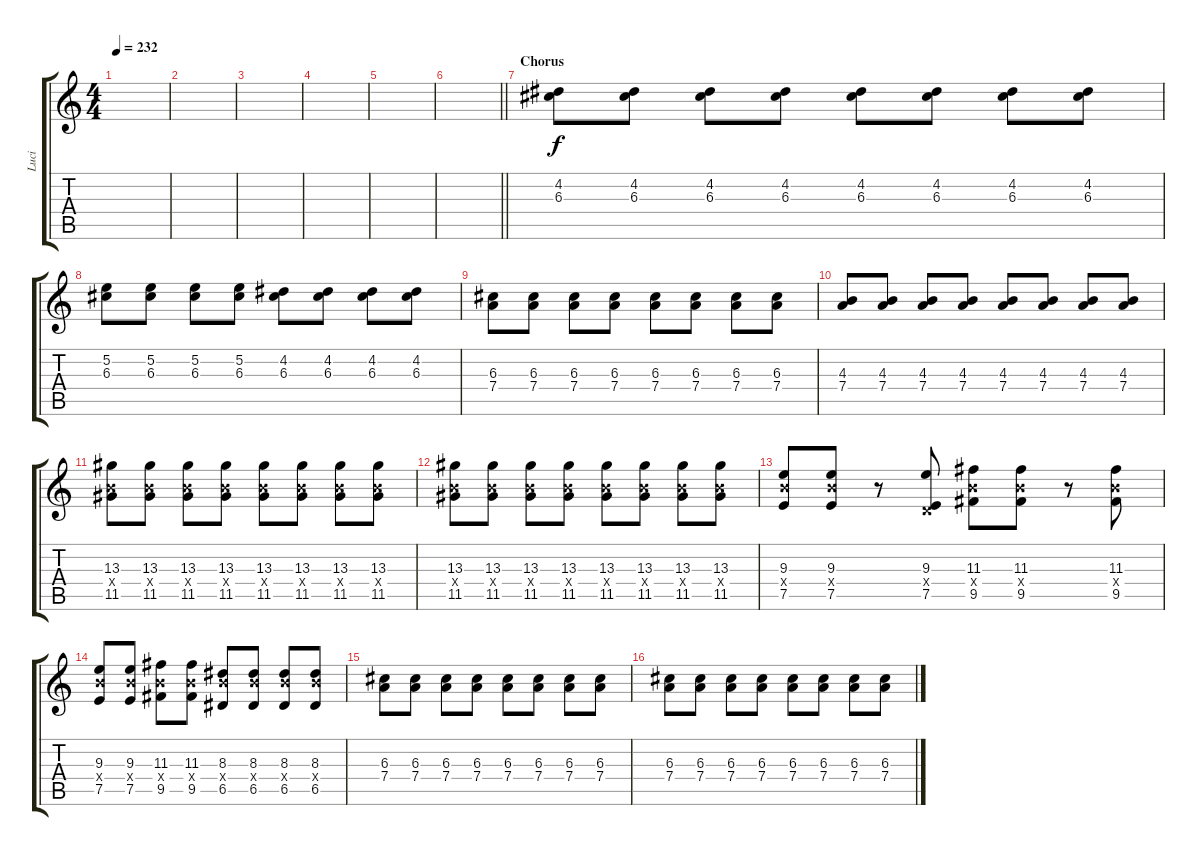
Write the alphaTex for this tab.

\track ("Luci" "Luci") {instrument acousticguitarsteel}
\staff {score tabs}
\tuning (E4 B3 G3 D3 A2 E2) {hide}
\ts (4 4)
\tempo 232
\clef g2
\ks c
|
|
|
|
|
\barLineRight lightlight
|
\section ("" "Chorus")
(4.2 6.3).8{instrument distortionguitar} (4.2 6.3).8 (4.2 6.3).8 (4.2 6.3).8 (4.2 6.3).8 (4.2 6.3).8 (4.2 6.3).8 (4.2 6.3).8 |
(5.2 6.3).8 (5.2 6.3).8 (5.2 6.3).8 (5.2 6.3).8 (4.2 6.3).8 (4.2 6.3).8 (4.2 6.3).8 (4.2 6.3).8 |
(6.3 7.4).8 (6.3 7.4).8 (6.3 7.4).8 (6.3 7.4).8 (6.3 7.4).8 (6.3 7.4).8 (6.3 7.4).8 (6.3 7.4).8 |
(4.3 7.4).8 (4.3 7.4).8 (4.3 7.4).8 (4.3 7.4).8 (4.3 7.4).8 (4.3 7.4).8 (4.3 7.4).8 (4.3 7.4).8 |
(13.3 9.4{x} 11.5).8 (13.3 9.4{x} 11.5).8 (13.3 9.4{x} 11.5).8 (13.3 9.4{x} 11.5).8 (13.3 9.4{x} 11.5).8 (13.3 9.4{x} 11.5).8 (13.3 9.4{x} 11.5).8 (13.3 9.4{x} 11.5).8 |
(13.3 9.4{x} 11.5).8 (13.3 9.4{x} 11.5).8 (13.3 9.4{x} 11.5).8 (13.3 9.4{x} 11.5).8 (13.3 9.4{x} 11.5).8 (13.3 9.4{x} 11.5).8 (13.3 9.4{x} 11.5).8 (13.3 9.4{x} 11.5).8 |
(9.3 9.4{x} 7.5).8 (9.3 9.4{x} 7.5).8 r.8 (9.3 0.4{x} 7.5).8 (11.3 9.4{x} 9.5).8 (11.3 9.4{x} 9.5).8 r.8 (11.3 9.4{x} 9.5).8 |
(9.3 9.4{x} 7.5).8 (9.3 9.4{x} 7.5).8 (11.3 9.4{x} 9.5).8 (11.3 9.4{x} 9.5).8 (8.3 9.4{x} 6.5).8 (8.3 9.4{x} 6.5).8 (8.3 9.4{x} 6.5).8 (8.3 9.4{x} 6.5).8 |
(6.3 7.4).8 (6.3 7.4).8 (6.3 7.4).8 (6.3 7.4).8 (6.3 7.4).8 (6.3 7.4).8 (6.3 7.4).8 (6.3 7.4).8 |
(6.3 7.4).8 (6.3 7.4).8 (6.3 7.4).8 (6.3 7.4).8 (6.3 7.4).8 (6.3 7.4).8 (6.3 7.4).8 (6.3 7.4).8
